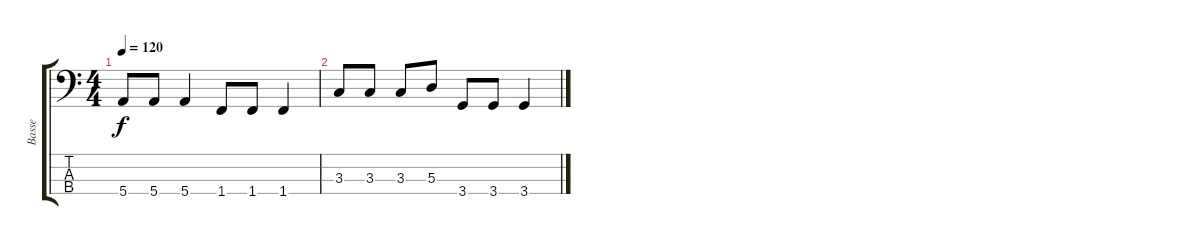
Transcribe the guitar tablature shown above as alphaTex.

\track ("Basse" "Basse") {instrument electricbassfinger}
\staff {score tabs}
\tuning (G2 D2 A1 E1) {hide}
\ts (4 4)
\tempo 120
\clef f4
\ks c
5.4.8{dy f} 5.4.8 5.4.4 1.4.8 1.4.8 1.4.4 |
3.3.8 3.3.8 3.3.8 5.3.8 3.4.8 3.4.8 3.4.4
